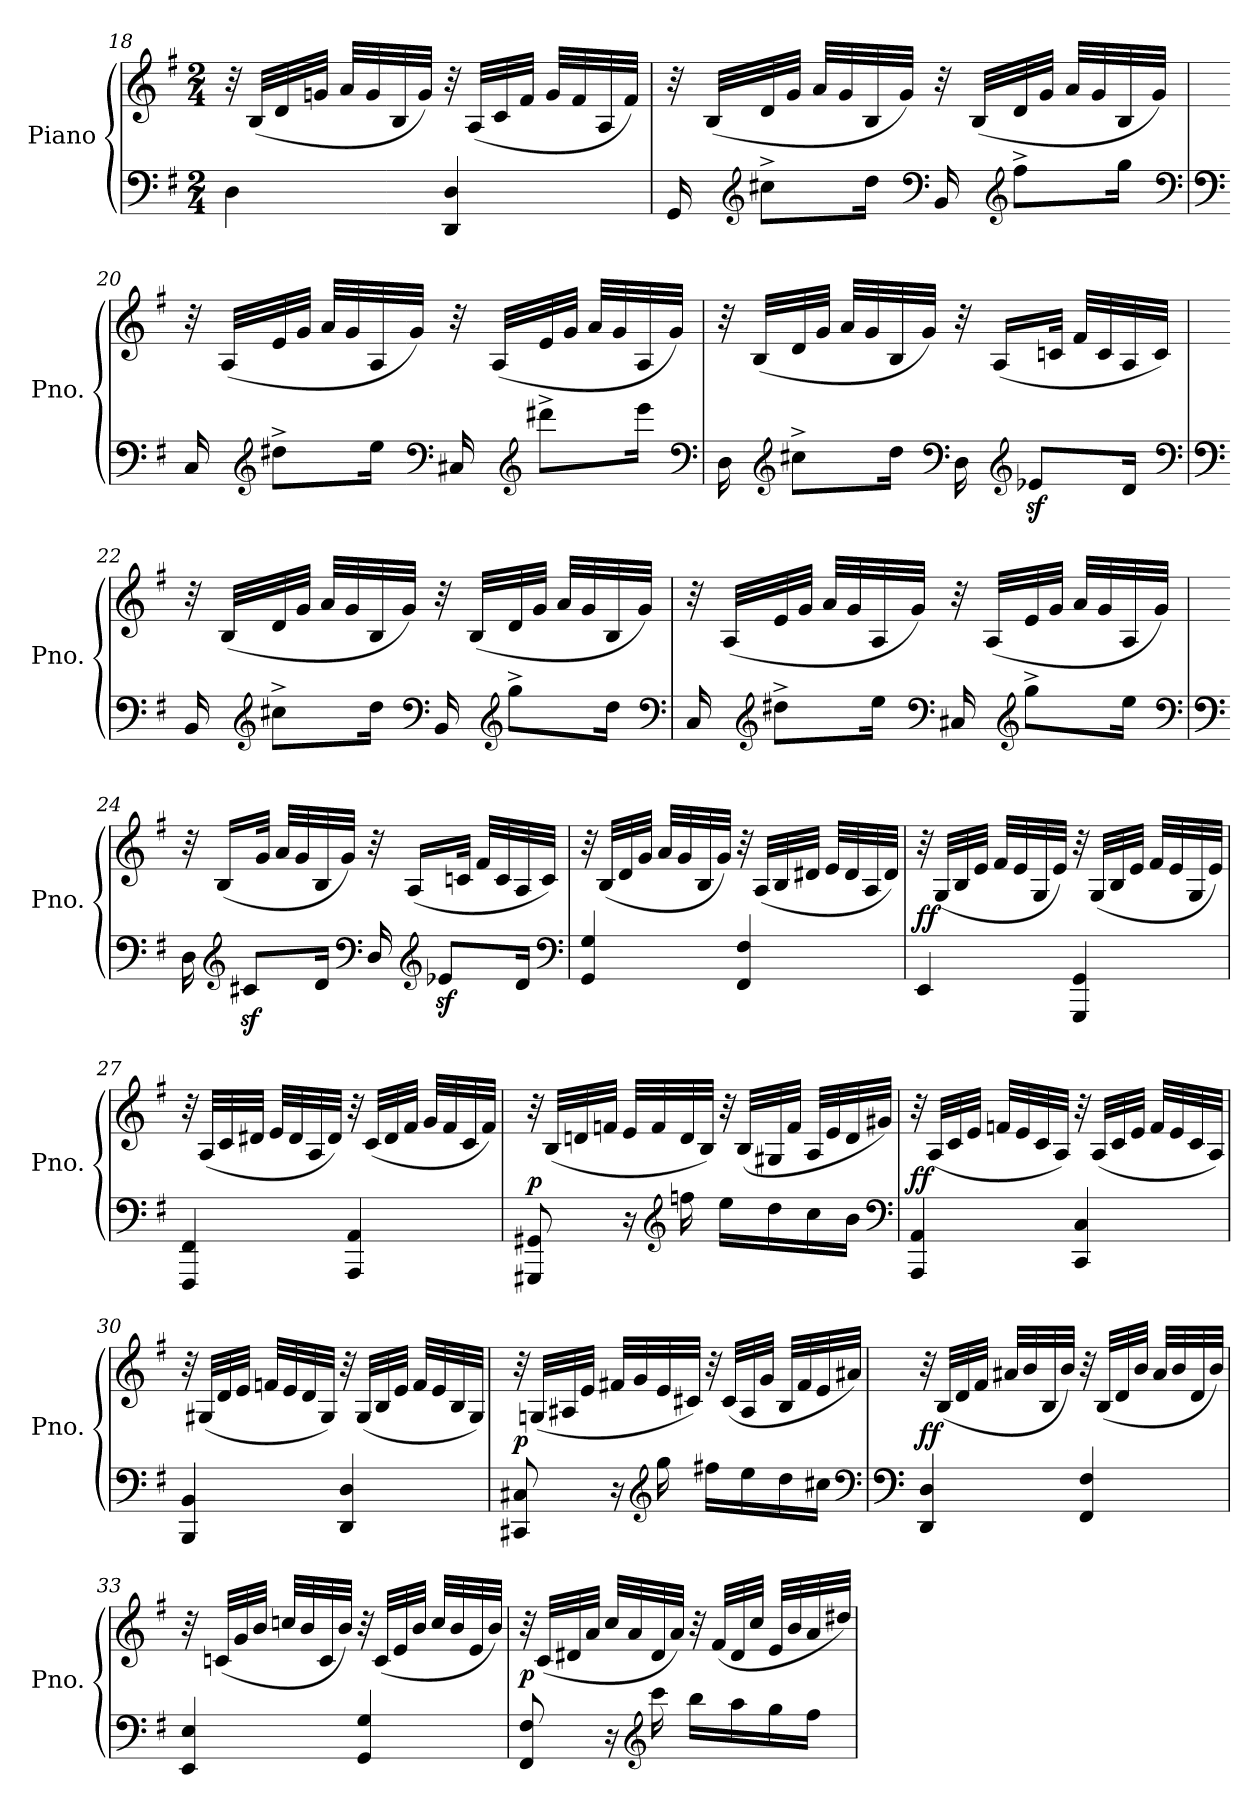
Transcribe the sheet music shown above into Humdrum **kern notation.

**kern	**kern	**dynam
*part1	*part1	*part1
*staff2	*staff1	*staff1/2
*I"Piano	*	*
*I'Pno.	*	*
!!LO:LB:g=z
*clefF4	*clefG2	*
*k[f#]	*k[f#]	*
*G:	*G:	*
*M2/4	*M2/4	*
=18	=18	=18
4D\	32r	.
.	(32B/LLL	.
.	32d/	.
.	32gn/JJJ	.
.	32a/LLL	.
.	32g/	.
.	32B/	.
.	32g/JJJ)	.
4DD/ 4D/	32r	.
.	(32A/LLL	.
.	32c/	.
.	32f#/JJJ	.
.	32g/LLL	.
.	32f#/	.
.	32A/	.
.	32f#/JJJ)	.
=19	=19	=19
16GG/	32r	.
.	(32B/LLL	.
*clefG2	*	*
8cc#X^\L	32d/	.
.	32g/JJJ	.
.	32a/LLL	.
.	32g/	.
16dd\Jk	32B/	.
.	32g/JJJ)	.
*clefF4	*	*
16BB/	32r	.
.	(32B/LLL	.
*clefG2	*	*
8ff#^\L	32d/	.
.	32g/JJJ	.
.	32a/LLL	.
.	32g/	.
16gg\Jk	32B/	.
.	32g/JJJ)	.
*clefF4	*	*
!!LO:LB:g=z
=20	=20	=20
*clefF4	*	*
16C/	32r	.
.	(32A/LLL	.
*clefG2	*	*
8dd#X^\L	32e/	.
.	32g/JJJ	.
.	32a/LLL	.
.	32g/	.
16ee\Jk	32A/	.
.	32g/JJJ)	.
*clefF4	*	*
16C#X/	32r	.
.	(32A/LLL	.
*clefG2	*	*
8ddd#X^\L	32e/	.
.	32g/JJJ	.
.	32a/LLL	.
.	32g/	.
16eee\Jk	32A/	.
.	32g/JJJ)	.
*clefF4	*	*
=21	=21	=21
16D\	32r	.
.	(32B/LLL	.
*clefG2	*	*
8cc#X^\L	32d/	.
.	32g/JJJ	.
.	32a/LLL	.
.	32g/	.
16dd\Jk	32B/	.
.	32g/JJJ)	.
*clefF4	*	*
16D\	32r	.
.	(16A/LL	.
*clefG2	*	*
8e-Xz</L	.	.
.	32cn/JJk	.
.	32f#/LLL	.
.	32c/	.
16d/Jk	32A/	.
.	32c/JJJ)	.
*clefF4	*	*
!!LO:LB:g=z
=22	=22	=22
*clefF4	*	*
16BB/	32r	.
.	(32B/LLL	.
*clefG2	*	*
8cc#X^\L	32d/	.
.	32g/JJJ	.
.	32a/LLL	.
.	32g/	.
16dd\Jk	32B/	.
.	32g/JJJ)	.
*clefF4	*	*
16BB/	32r	.
.	(32B/LLL	.
*clefG2	*	*
8gg^\L	32d/	.
.	32g/JJJ	.
.	32a/LLL	.
.	32g/	.
16dd\Jk	32B/	.
.	32g/JJJ)	.
*clefF4	*	*
=23	=23	=23
16C/	32r	.
.	(32A/LLL	.
*clefG2	*	*
8dd#X^\L	32e/	.
.	32g/JJJ	.
.	32a/LLL	.
.	32g/	.
16ee\Jk	32A/	.
.	32g/JJJ)	.
*clefF4	*	*
16C#X/	32r	.
.	(32A/LLL	.
*clefG2	*	*
8gg^\L	32e/	.
.	32g/JJJ	.
.	32a/LLL	.
.	32g/	.
16ee\Jk	32A/	.
.	32g/JJJ)	.
*clefF4	*	*
!!LO:LB:g=z
=24	=24	=24
*clefF4	*	*
16D\	32r	.
.	(16B/LL	.
*clefG2	*	*
8c#Xz</L	.	.
.	32g/JJk	.
.	32a/LLL	.
.	32g/	.
16d/Jk	32B/	.
.	32g/JJJ)	.
*clefF4	*	*
16D/	32r	.
.	(16A/LL	.
*clefG2	*	*
8e-Xz</L	.	.
.	32cn/JJk	.
.	32f#/LLL	.
.	32c/	.
16d/Jk	32A/	.
.	32c/JJJ)	.
*clefF4	*	*
=25	=25	=25
4GG/ 4G/	32r	.
.	(32B/LLL	.
.	32d/	.
.	32g/JJJ	.
.	32a/LLL	.
.	32g/	.
.	32B/	.
.	32g/JJJ)	.
4FF#/ 4F#/	32r	.
.	(32A/LLL	.
.	32B/	.
.	32d#X/JJJ	.
.	32e/LLL	.
.	32d#/	.
.	32A/	.
.	32d#/JJJ)	.
!!LO:PB:g=z
=26	=26	=26
!	!	!LO:DY:a=2
4EE/	32r	ff
.	(32G/LLL	.
.	32B/	.
.	32e/JJJ	.
.	32f#/LLL	.
.	32e/	.
.	32G/	.
.	32e/JJJ)	.
4GGG/ 4GG/	32r	.
.	(32G/LLL	.
.	32B/	.
.	32e/JJJ	.
.	32f#/LLL	.
.	32e/	.
.	32G/	.
.	32e/JJJ)	.
=27	=27	=27
4FFF#/ 4FF#/	32r	.
.	(32A/LLL	.
.	32c/	.
.	32d#X/JJJ	.
.	32e/LLL	.
.	32d#/	.
.	32A/	.
.	32d#/JJJ)	.
4AAA/ 4AA/	32r	.
.	(32c/LLL	.
.	32d#/	.
.	32f#/JJJ	.
.	32g/LLL	.
.	32f#/	.
.	32c/	.
.	32f#/JJJ)	.
!!LO:LB:g=z
=28	=28	=28
!	!	!LO:DY:a=2
8GGG#X/ 8GG#X/	32r	p
.	(32B/LLL	.
.	32dn/	.
.	32fn/JJJ	.
16r	32e/LLL	.
.	32f/	.
*clefG2	*	*
16ffn\	32d/	.
.	32B/JJJ)	.
16ee\LL	32r	.
.	(32B/LLL	.
16dd\	32G#X/	.
.	32f/JJJ	.
16cc\	32A/LLL	.
.	32e/	.
16b\JJ	32d/	.
.	32g#X/JJJ)	.
*clefF4	*	*
=29	=29	=29
!	!	!LO:DY:a=2
4AAA/ 4AA/	32r	ff
.	(32A/LLL	.
.	32c/	.
.	32e/JJJ	.
.	32fn/LLL	.
.	32e/	.
.	32c/	.
.	32A/JJJ)	.
4CC/ 4C/	32r	.
.	(32A/LLL	.
.	32c/	.
.	32e/JJJ	.
.	32f/LLL	.
.	32e/	.
.	32c/	.
.	32A/JJJ)	.
!!LO:LB:g=z
=30	=30	=30
4BBB/ 4BB/	32r	.
.	(32G#X/LLL	.
.	32d/	.
.	32e/JJJ	.
.	32fn/LLL	.
.	32e/	.
.	32d/	.
.	32G#/JJJ)	.
4DD/ 4D/	32r	.
.	(32G#/LLL	.
.	32B/	.
.	32e/JJJ	.
.	32f/LLL	.
.	32e/	.
.	32B/	.
.	32G#/JJJ)	.
=31	=31	=31
!	!	!LO:DY:a=2
8CC#X/ 8C#X/	32r	p
.	(32Gn/LLL	.
.	32A#X/	.
.	32e/JJJ	.
16r	32f#X/LLL	.
.	32g/	.
*clefG2	*	*
16gg\	32e/	.
.	32c#X/JJJ)	.
16ff#X\LL	32r	.
.	(32c#/LLL	.
16ee\	32A#/	.
.	32g/JJJ	.
16dd\	32B/LLL	.
.	32f#/	.
16cc#X\JJ	32e/	.
.	32a#X/JJJ)	.
*clefF4	*	*
!!LO:LB:g=z
=32	=32	=32
*clefF4	*	*
!	!	!LO:DY:b
4DD/ 4D/	32r	ff
.	(32B/LLL	.
.	32d/	.
.	32f#/JJJ	.
.	32a#X/LLL	.
.	32b/	.
.	32B/	.
.	32b/JJJ)	.
4FF#/ 4F#/	32r	.
.	(32B/LLL	.
.	32d/	.
.	32b/JJJ	.
.	32a#/LLL	.
.	32b/	.
.	32d/	.
.	32b/JJJ)	.
=33	=33	=33
4EE/ 4E/	32r	.
.	(32cn/LLL	.
.	32g/	.
.	32b/JJJ	.
.	32ccn/LLL	.
.	32b/	.
.	32c/	.
.	32b/JJJ)	.
4GG/ 4G/	32r	.
.	(32c/LLL	.
.	32e/	.
.	32b/JJJ	.
.	32cc/LLL	.
.	32b/	.
.	32e/	.
.	32b/JJJ)	.
!!LO:LB:g=z
=34	=34	=34
!	!	!LO:DY:b
8FF#/ 8F#/	32r	p
.	(32c/LLL	.
.	32d#X/	.
.	32a/JJJ	.
16r	32cc/LLL	.
.	32a/	.
*clefG2	*	*
16ccc\	32d#/	.
.	32a/JJJ)	.
16bb\LL	32r	.
.	(32f#/LLL	.
16aa\	32d#/	.
.	32cc/JJJ	.
16gg\	32e/LLL	.
.	32b/	.
16ff#\JJ	32a/	.
.	32dd#X/JJJ)	.
=	=	=
*-	*-	*-
